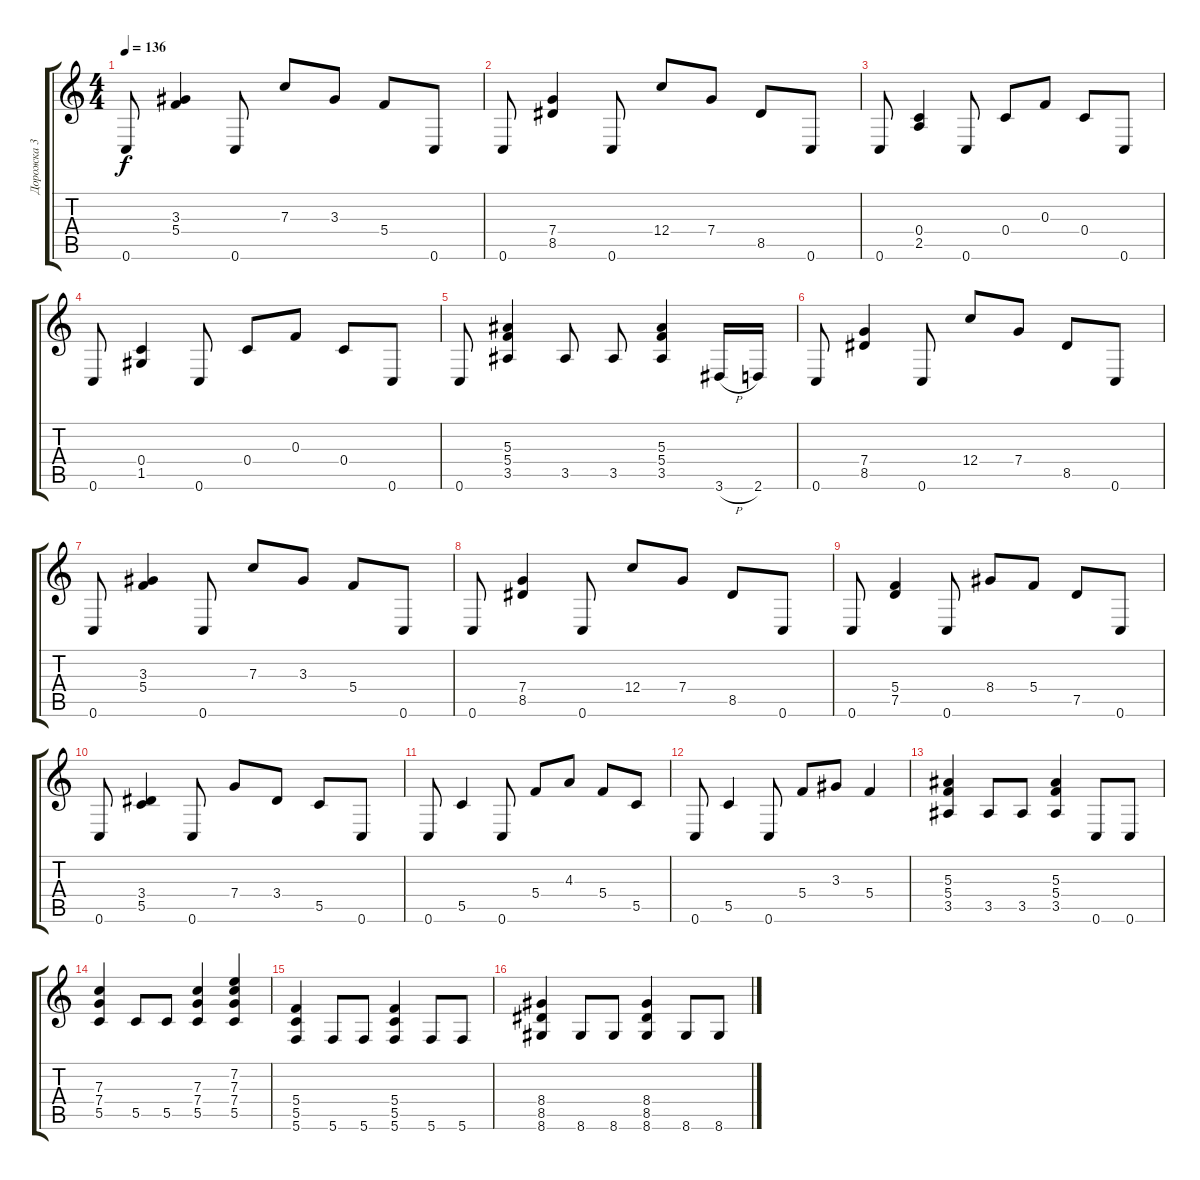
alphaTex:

\track ("Дорожка 3" "Дорожка 3") {instrument distortionguitar}
\staff {score tabs}
\tuning (D4 A3 F3 C3 G2 C2) {hide}
\ts (4 4)
\tempo 136
\clef g2
\ks c
0.6.8{dy f} (3.3 5.4).4 0.6.8 7.3.8 3.3.8 5.4.8 0.6.8 |
0.6.8 (7.4 8.5).4 0.6.8 12.4.8 7.4.8 8.5.8 0.6.8 |
0.6.8 (0.4 2.5).4 0.6.8 0.4.8 0.3.8 0.4.8 0.6.8 |
0.6.8 (0.4 1.5).4 0.6.8 0.4.8 0.3.8 0.4.8 0.6.8 |
0.6.8 (5.3 5.4 3.5).4 3.5.8 3.5.8 (5.3 5.4 3.5).4 3.6{h}.16 2.6.16 |
0.6.8 (7.4 8.5).4 0.6.8 12.4.8 7.4.8 8.5.8 0.6.8 |
0.6.8 (3.3 5.4).4 0.6.8 7.3.8 3.3.8 5.4.8 0.6.8 |
0.6.8 (7.4 8.5).4 0.6.8 12.4.8 7.4.8 8.5.8 0.6.8 |
0.6.8 (5.4 7.5).4 0.6.8 8.4.8 5.4.8 7.5.8 0.6.8 |
0.6.8 (3.4 5.5).4 0.6.8 7.4.8 3.4.8 5.5.8 0.6.8 |
0.6.8 5.5.4 0.6.8 5.4.8 4.3.8 5.4.8 5.5.8 |
0.6.8 5.5.4 0.6.8 5.4.8 3.3.8 5.4.4 |
(5.3 5.4 3.5).4 3.5.8 3.5.8 (5.3 5.4 3.5).4 0.6.8 0.6.8 |
(7.3 7.4 5.5).4 5.5.8 5.5.8 (7.3 7.4 5.5).4 (7.2 7.3 7.4 5.5).4 |
(5.4 5.5 5.6).4 5.6.8 5.6.8 (5.4 5.5 5.6).4 5.6.8 5.6.8 |
(8.4 8.5 8.6).4 8.6.8 8.6.8 (8.4 8.5 8.6).4 8.6.8 8.6.8
